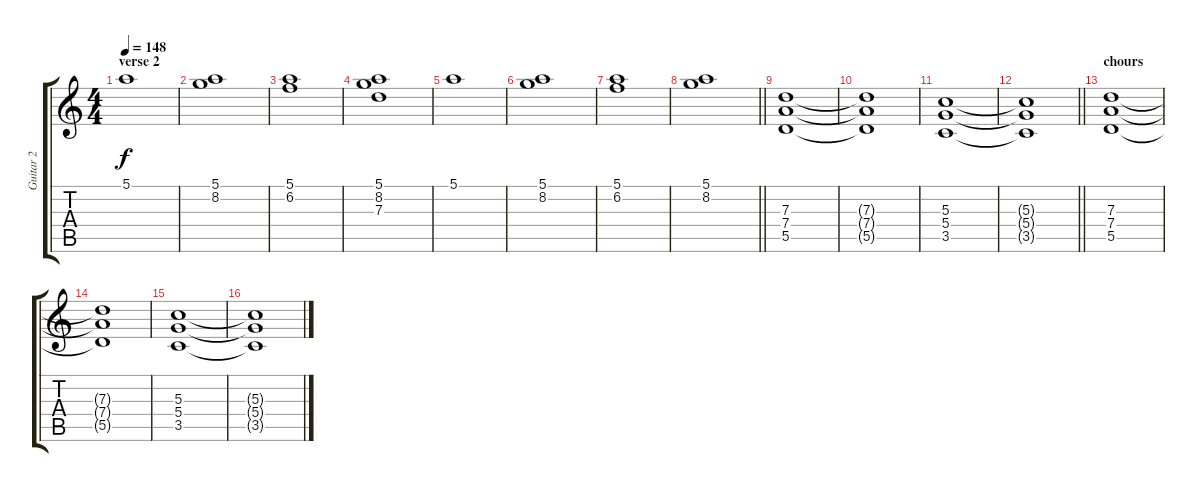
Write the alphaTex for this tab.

\track ("Guitar 2" "Guitar 2") {instrument distortionguitar}
\staff {score tabs}
\tuning (E4 B3 G3 D3 A2 E2) {hide}
\ts (4 4)
\section ("" "verse 2")
\tempo 148
\clef g2
\ks c
5.1.1{dy f} |
(5.1 8.2).1 |
(5.1 6.2).1 |
(5.1 8.2 7.3).1 |
5.1.1 |
(5.1 8.2).1 |
(5.1 6.2).1 |
\barLineRight lightlight
(5.1 8.2).1 |
(7.3 7.4 5.5).1 |
(7.3{t} 7.4{t} 5.5{t}).1 |
(5.3 5.4 3.5).1 |
\barLineRight lightlight
(5.3{t} 5.4{t} 3.5{t}).1 |
\section ("" "chours")
(7.3 7.4 5.5).1 |
(7.3{t} 7.4{t} 5.5{t}).1 |
(5.3 5.4 3.5).1 |
(5.3{t} 5.4{t} 3.5{t}).1
